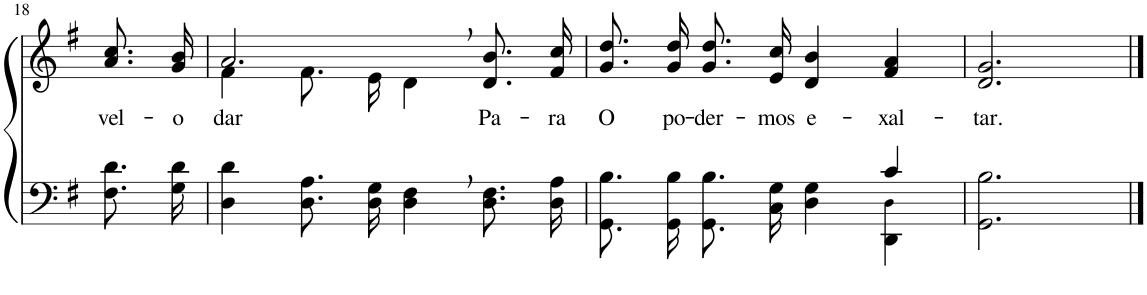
**kern	**kern	**text
*part2	*part1	*part1
*staff2	*staff1	*staff1
*I"Parte III e IV	*I"Parte I e II	*
!!LO:PB:g=z
*clefF4	*clefG2	*
*k[f#]	*k[f#]	*
*M4/4	*M4/4	*
=18	=18	=18
!	!	!LO:LY:b
8.F#\ 8.d\L	8.a/ 8.cc/L	-vel-
!	!	!LO:LY:b
16G\ 16d\Jk	16g/ 16b/Jk	-o
=19	=19	=19
*	*^	*
!	!	!	!LO:LY:b
4D\ 4d\	2.a,/	4f#\	dar
8.D\ 8.A\L	.	8.f#\L	.
16D\ 16G\Jk	.	16e\Jk	.
4D\, 4F#\,	.	4d\	.
!	!	!	!LO:LY:b
8.D\ 8.F#\L	8.d/ 8.b/L	4ryy	Pa-
!	!	!	!LO:LY:b
16D\ 16A\Jk	16f#/ 16cc/Jk	.	-ra
*	*v	*v	*
=20	=20	=20
*^	*	*
!	!	!	!LO:LY:b
2.ryy	8.GG\ 8.B\L	8.g\ 8.dd\L	O
!	!	!	!LO:LY:b
.	16GG\ 16B\Jk	16g\ 16dd\Jk	po-
!	!	!	!LO:LY:b
.	8.GG/ 8.B/L	8.g/ 8.dd/L	-der-
!	!	!	!LO:LY:b
.	16C/ 16G/Jk	16e/ 16cc/Jk	-mos
!	!	!	!LO:LY:b
.	4D\ 4G\	4d/ 4b/	e-
!	!	!	!LO:LY:b
4c/	4DD\ 4D!\	4f#/ 4a/	-xal-
=21	=21	=21	=21
!	!	!	!LO:LY:b
*v	*v	*	*
2.GG\ 2.B\	2.d/ 2.g/	-tar.
==	==	==
*-	*-	*-
